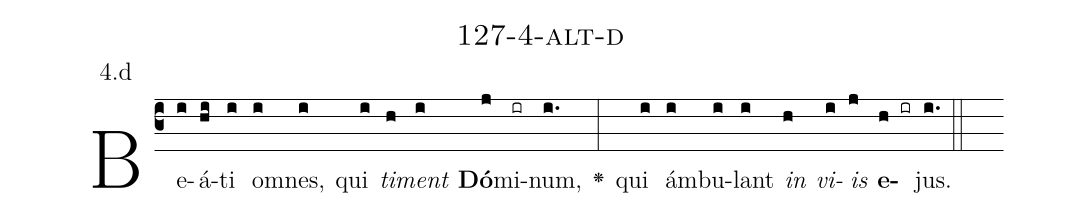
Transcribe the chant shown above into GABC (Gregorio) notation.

name: 127-4-alt-d;
annotation: 4.d;
%%
(c3)Be(i)á(hi)ti(i) om(i)nes,(i) qui(i) <i>ti</i>(h)<i>ment</i>(i) <b>Dó</b>(j)mi(ir)num,(i.) <v>\greheightstar</v>(:) qui(i) ám(i)bu(i)lant(i) <i>in</i>(h) <i>vi</i>(i)<i>is</i>(j) <b>e</b>(h ir)jus.(i.) (::)


%E(i) u(h) o(i) u(j) a(h) e.(i.) (::)
